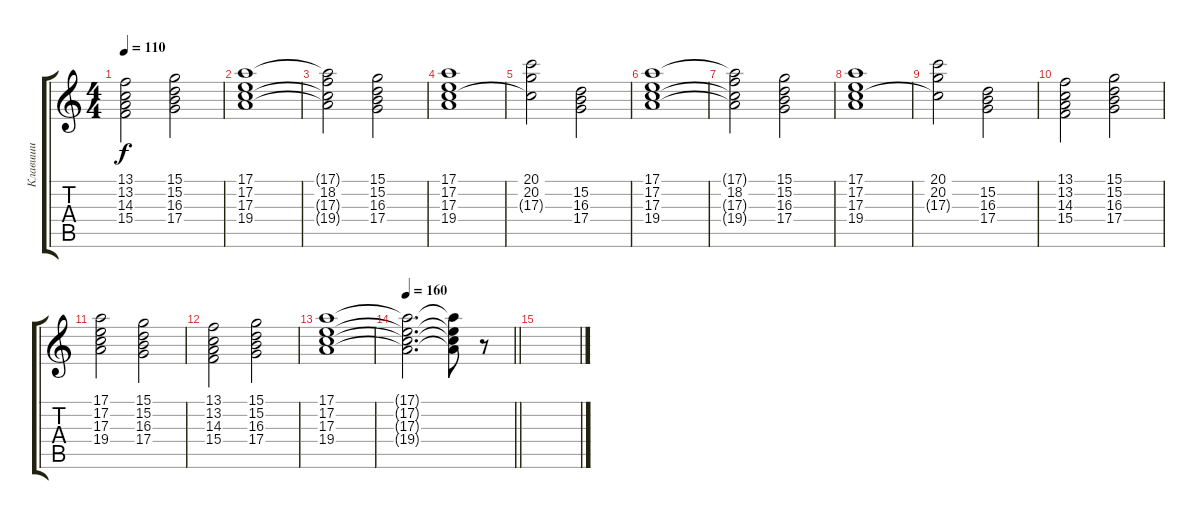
\track ("Клавиши" "Клавиши") {instrument stringensemble1}
\staff {score tabs}
\tuning (E4 B3 G3 D3 A2 E2) {hide}
\ts (4 4)
\tempo 110
\clef g2
\ks c
(13.1 13.2 14.3 15.4).2{dy f} (15.1 15.2 16.3 17.4).2 |
(17.1 17.2 17.3 19.4).1 |
(17.1{t} 18.2 17.3{t} 19.4{t}).2 (15.1 15.2 16.3 17.4).2 |
(17.1 17.2 17.3 19.4).1 |
(20.1 20.2 17.3{t}).2 (15.2 16.3 17.4).2 |
(17.1 17.2 17.3 19.4).1 |
(17.1{t} 18.2 17.3{t} 19.4{t}).2 (15.1 15.2 16.3 17.4).2 |
(17.1 17.2 17.3 19.4).1 |
(20.1 20.2 17.3{t}).2 (15.2 16.3 17.4).2 |
(13.1 13.2 14.3 15.4).2 (15.1 15.2 16.3 17.4).2 |
(17.1 17.2 17.3 19.4).2 (15.1 15.2 16.3 17.4).2 |
(13.1 13.2 14.3 15.4).2 (15.1 15.2 16.3 17.4).2 |
(17.1 17.2 17.3 19.4).1 |
\tempo 160
\barLineRight lightlight
(17.1{t} 17.2{t} 17.3{t} 19.4{t}).2{d} (17.1{t} 17.2{t} 17.3{t} 19.4{t}).8 r.8 |
\section ("" "")
